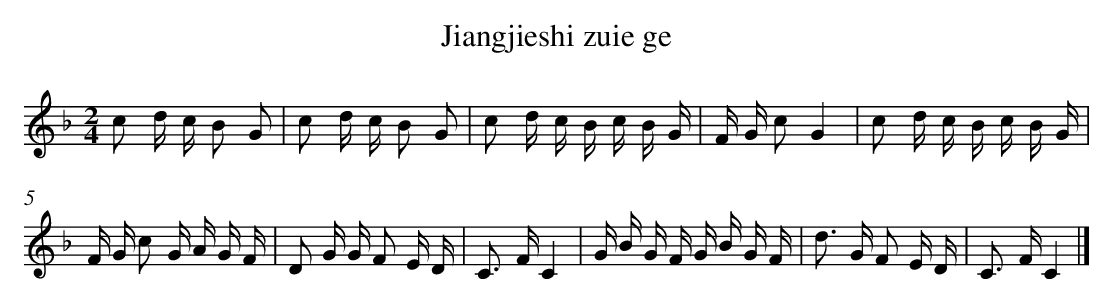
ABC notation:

X:1
T: Jiangjieshi zuie ge
L: 1/16
M: 2/4
K: F
c2 d c B2 G2 [I:setbarnb 1]|
c2 d c B2 G2 |
c2 d c B c B G |
F G c2G4 |
c2 d c B c B G |
F G c2 G A G F |
D2 G G F2 E D |
C2> F2C4 |
G B G F G B G F |
d2> G2 F2 E D |
C2> F2C4 |]
